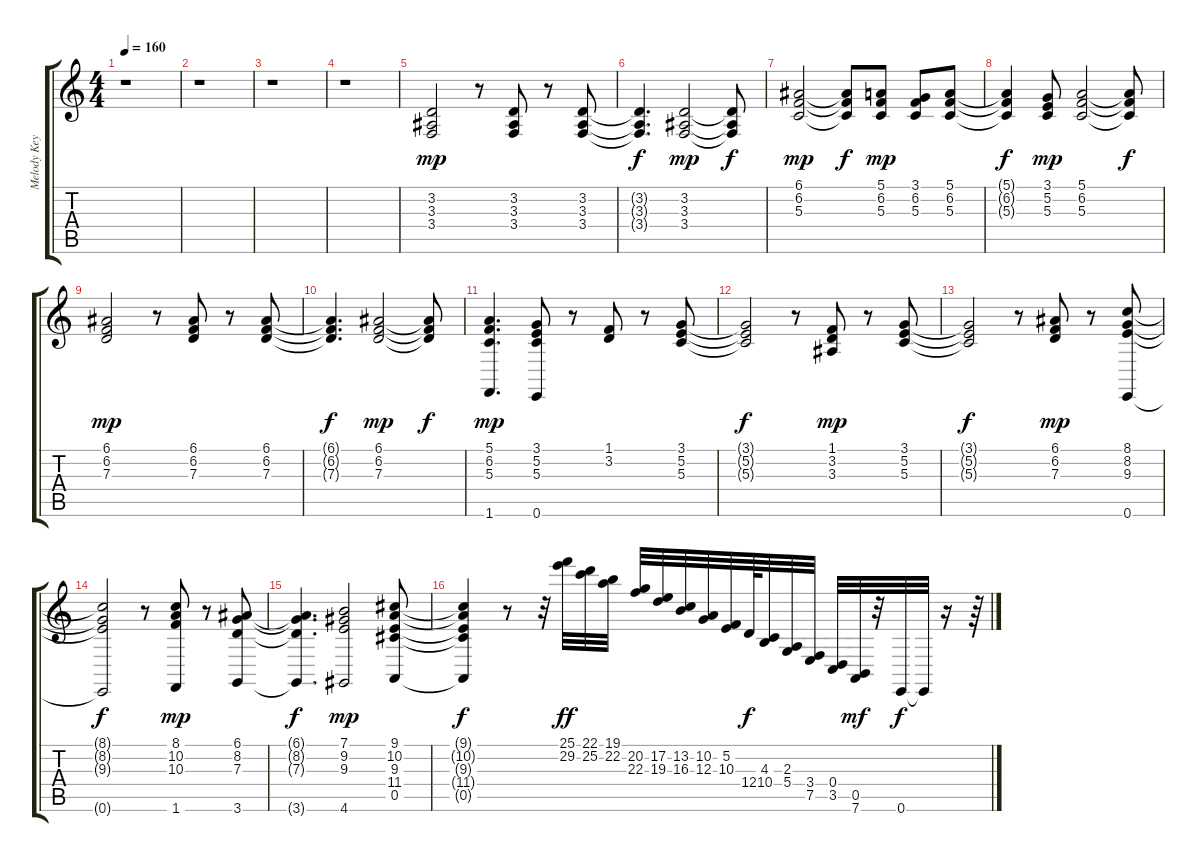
\track ("Melody Keys" "Melody Key") {instrument pad1newage}
\staff {score tabs}
\tuning (E4 B3 G3 D3 A2 E2) {hide}
\ts (4 4)
\tempo 160
\clef g2
\ks c
r.1{dy f} |
r.1 |
r.1 |
r.1 |
(3.2 3.3 3.4).2{dy mp instrument acousticgrandpiano} r.8 (3.2 3.3 3.4).8 r.8 (3.2 3.3 3.4).8 |
(3.2{t} 3.3{t} 3.4{t}).4{d dy f} (3.2 3.3 3.4).2{dy mp} (3.2{t} 3.3{t} 3.4{t}).8{dy f} |
(6.1 6.2 5.3).2{dy mp} (6.1{t} 6.2{t} 5.3{t}).8{dy f} (5.1 6.2 5.3).8{dy mp} (3.1 6.2 5.3).8 (5.1 6.2 5.3).8 |
(5.1{t} 6.2{t} 5.3{t}).4{dy f} (3.1 5.2 5.3).8{dy mp} (5.1 6.2 5.3).2 (5.1{t} 6.2{t} 5.3{t}).8{dy f} |
(6.1 6.2 7.3).2{dy mp} r.8 (6.1 6.2 7.3).8 r.8 (6.1 6.2 7.3).8 |
(6.1{t} 6.2{t} 7.3{t}).4{d dy f} (6.1 6.2 7.3).2{dy mp} (6.1{t} 6.2{t} 7.3{t}).8{dy f} |
(5.1 6.2 5.3 1.6).4{d dy mp} (3.1 5.2 5.3 0.6).8 r.8 (1.1 3.2).8 r.8 (3.1 5.2 5.3).8 |
(3.1{t} 5.2{t} 5.3{t}).2{dy f} r.8 (1.1 3.2 3.3).8{dy mp} r.8 (3.1 5.2 5.3).8 |
(3.1{t} 5.2{t} 5.3{t}).2{dy f} r.8 (6.1 6.2 7.3).8{dy mp} r.8 (8.1 8.2 9.3 0.6).8 |
(8.1{t} 8.2{t} 9.3{t} 0.6{t}).2{dy f} r.8 (8.1 10.2 10.3 1.6).8{dy mp} r.8 (6.1 8.2 7.3 3.6).8 |
(6.1{t} 8.2{t} 7.3{t} 3.6{t}).4{d dy f} (7.1 9.2 9.3 4.6).2{dy mp} (9.1 10.2 9.3 11.4 0.5).8 |
(9.1{t} 10.2{t} 9.3{t} 11.4{t} 0.5{t}).4{dy f} r.8 r.32 (25.1 29.2).32{dy ff} (22.1 25.2).32 (19.1 22.2).32 (20.2 22.3).32 (17.2 19.3).32 (13.2 16.3).32 (10.2 12.3).32 (5.2 10.3).32 12.4.64{dy f} (4.3 10.4).32 (2.3 5.4).32 (3.4 7.5).32 (0.4 3.5).32 (0.5 7.6).32{dy mf} r.32 0.6.32{dy f} 0.6{t}.32 r.16 r.64
